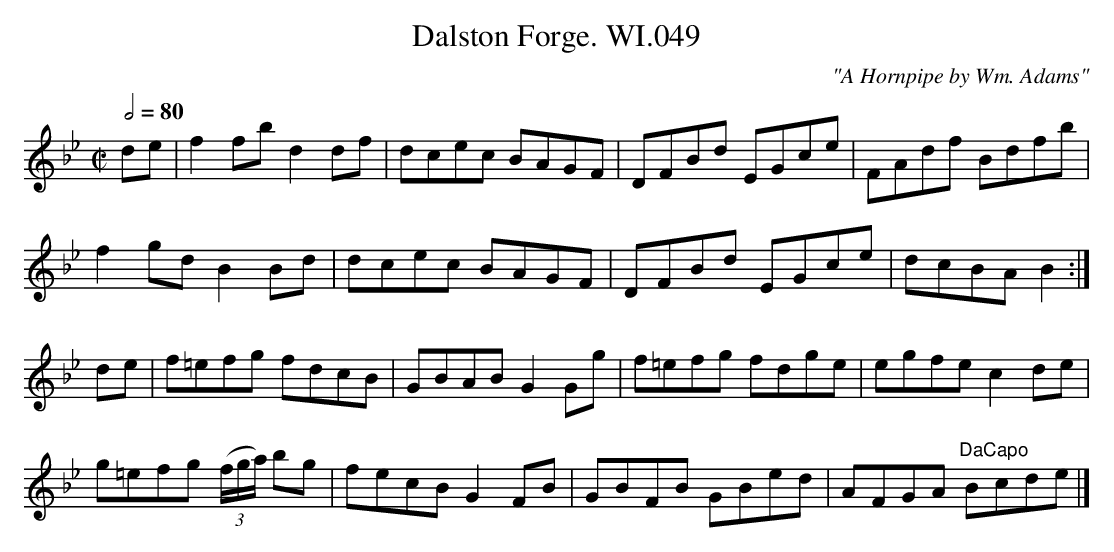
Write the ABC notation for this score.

X:1
T:Dalston Forge. WI.049
M:C|
L:1/8
Q:1/2=80
C:"A Hornpipe by Wm. Adams"
K:Bb
de|f2fb d2df|dcec BAGF|DFBd EGce|FAdf Bdfb|
f2gd B2Bd|dcec BAGF|DFBd EGce|dcBA B2:|
de|f=efg fdcB|GBAB G2Gg|f=efg fdge|egfe c2de|
g=efg ((3f/g/a/) bg|fecB G2FB|GBFB GBed|AFGA "DaCapo"Bcde|]
